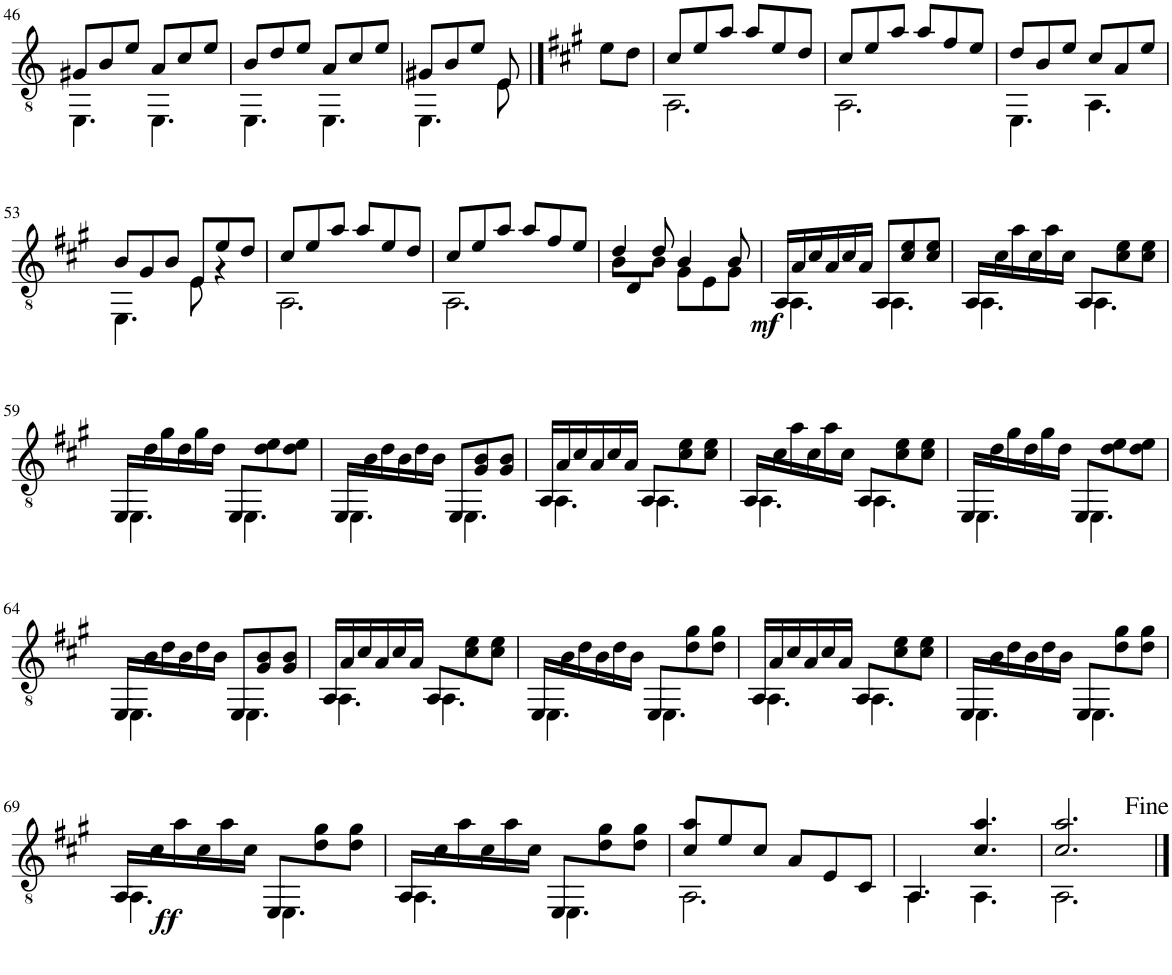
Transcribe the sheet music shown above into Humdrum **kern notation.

**kern	**dynam
*part1	*part1
*staff1	*staff1
*I"Guitar	*
*I'Guit.	*
!!LO:PB:g=z
*clefGv2	*
*k[]	*
*M6/8	*
=46	=46
*^	*
8G#X/L	4.EE\	.
8B/	.	.
8e/J	.	.
8A/L	4.EE\	.
8c/	.	.
8e/J	.	.
=47	=47	=47
8B/L	4.EE\	.
8d/	.	.
8e/J	.	.
8A/L	4.EE\	.
8c/	.	.
8e/J	.	.
=48	=48	=48
8G#X/L	4.EE\	.
8B/	.	.
8e/J	.	.
8E/	8E\	.
*v	*v	*
==49	==49
*k[f#c#g#]	*
8e\L	.
8d\J	.
=50	=50
*^	*
8c#/L	2.AA\	.
8e/	.	.
8a/J	.	.
8a/L	.	.
8e/	.	.
8d/J	.	.
=51	=51	=51
8c#/L	2.AA\	.
8e/	.	.
8a/J	.	.
8a/L	.	.
8f#/	.	.
8e/J	.	.
=52	=52	=52
8d/L	4.EE\	.
8B/	.	.
8e/J	.	.
8c#/L	4.AA\	.
8A/	.	.
8e/J	.	.
!!LO:LB:g=z	!!
=53	=53	=53
8B/L	4.EE\	.
8G#/	.	.
8B/J	.	.
8E/L	8E\	.
8e/	4r	.
8d/J	.	.
=54	=54	=54
8c#/L	2.AA\	.
8e/	.	.
8a/J	.	.
8a/L	.	.
8e/	.	.
8d/J	.	.
=55	=55	=55
8c#/L	2.AA\	.
8e/	.	.
8a/J	.	.
8a/L	.	.
8f#/	.	.
8e/J	.	.
=56	=56	=56
4d/	8B\L	.
.	8D/	.
8d/	8B\J	.
4B/	8G#\L	.
.	8E\	.
8B/	8G#\J	.
=57	=57	=57
!	!	!LO:DY:b
16AA/LL	4.AA\	mf
16A/	.	.
16c#/	.	.
16A/	.	.
16c#/	.	.
16A/JJ	.	.
8AA/L	4.AA\	.
8c#/ 8e/	.	.
8c#/ 8e/J	.	.
=58	=58	=58
16AA/LL	4.AA\	.
16c#\	.	.
16a\	.	.
16c#\	.	.
16a\	.	.
16c#\JJ	.	.
8AA/L	4.AA\	.
8c#\ 8e\	.	.
8c#\ 8e\J	.	.
!!LO:LB:g=z	!!
=59	=59	=59
16EE/LL	4.EE\	.
16d\	.	.
16g#\	.	.
16d\	.	.
16g#\	.	.
16d\JJ	.	.
8EE/L	4.EE\	.
8d\ 8e\	.	.
8d\ 8e\J	.	.
=60	=60	=60
16EE/LL	4.EE\	.
16B\	.	.
16d\	.	.
16B\	.	.
16d\	.	.
16B\JJ	.	.
8EE/L	4.EE\	.
8G#/ 8B/	.	.
8G#/ 8B/J	.	.
=61	=61	=61
16AA/LL	4.AA\	.
16A/	.	.
16c#/	.	.
16A/	.	.
16c#/	.	.
16A/JJ	.	.
8AA/L	4.AA\	.
8c#\ 8e\	.	.
8c#\ 8e\J	.	.
=62	=62	=62
16AA/LL	4.AA\	.
16c#\	.	.
16a\	.	.
16c#\	.	.
16a\	.	.
16c#\JJ	.	.
8AA/L	4.AA\	.
8c#\ 8e\	.	.
8c#\ 8e\J	.	.
=63	=63	=63
16EE/LL	4.EE\	.
16d\	.	.
16g#\	.	.
16d\	.	.
16g#\	.	.
16d\JJ	.	.
8EE/L	4.EE\	.
8d\ 8e\	.	.
8d\ 8e\J	.	.
!!LO:LB:g=z	!!
=64	=64	=64
16EE/LL	4.EE\	.
16B\	.	.
16d\	.	.
16B\	.	.
16d\	.	.
16B\JJ	.	.
8EE/L	4.EE\	.
8G#/ 8B/	.	.
8G#/ 8B/J	.	.
=65	=65	=65
16AA/LL	4.AA\	.
16A/	.	.
16c#/	.	.
16A/	.	.
16c#/	.	.
16A/JJ	.	.
8AA/L	4.AA\	.
8c#\ 8e\	.	.
8c#\ 8e\J	.	.
=66	=66	=66
16EE/LL	4.EE\	.
16B\	.	.
16d\	.	.
16B\	.	.
16d\	.	.
16B\JJ	.	.
8EE/L	4.EE\	.
8d\ 8g#\	.	.
8d\ 8g#\J	.	.
=67	=67	=67
16AA/LL	4.AA\	.
16A/	.	.
16c#/	.	.
16A/	.	.
16c#/	.	.
16A/JJ	.	.
8AA/L	4.AA\	.
8c#\ 8e\	.	.
8c#\ 8e\J	.	.
=68	=68	=68
16EE/LL	4.EE\	.
16B\	.	.
16d\	.	.
16B\	.	.
16d\	.	.
16B\JJ	.	.
8EE/L	4.EE\	.
8d\ 8g#\	.	.
8d\ 8g#\J	.	.
!!LO:LB:g=z	!!
=69	=69	=69
16AA/LL	4.AA\	.
16c#\	.	.
!	!	!LO:DY:b
16a\	.	ff
16c#\	.	.
16a\	.	.
16c#\JJ	.	.
8EE/L	4.EE\	.
8d\ 8g#\	.	.
8d\ 8g#\J	.	.
=70	=70	=70
16AA/LL	4.AA\	.
16c#\	.	.
16a\	.	.
16c#\	.	.
16a\	.	.
16c#\JJ	.	.
8EE/L	4.EE\	.
8d\ 8g#\	.	.
8d\ 8g#\J	.	.
=71	=71	=71
8c#/ 8a/L	2.AA\	.
8e/	.	.
8c#/J	.	.
8A/L	.	.
8E/	.	.
8C#/J	.	.
=72	=72	=72
4.AA/	4.AA\	.
4.c#/ 4.a/	4.AA\	.
=73	=73	=73
2.c#/ 2.a/	2.AA\	.
*v	*v	*
==	==
*-	*-
